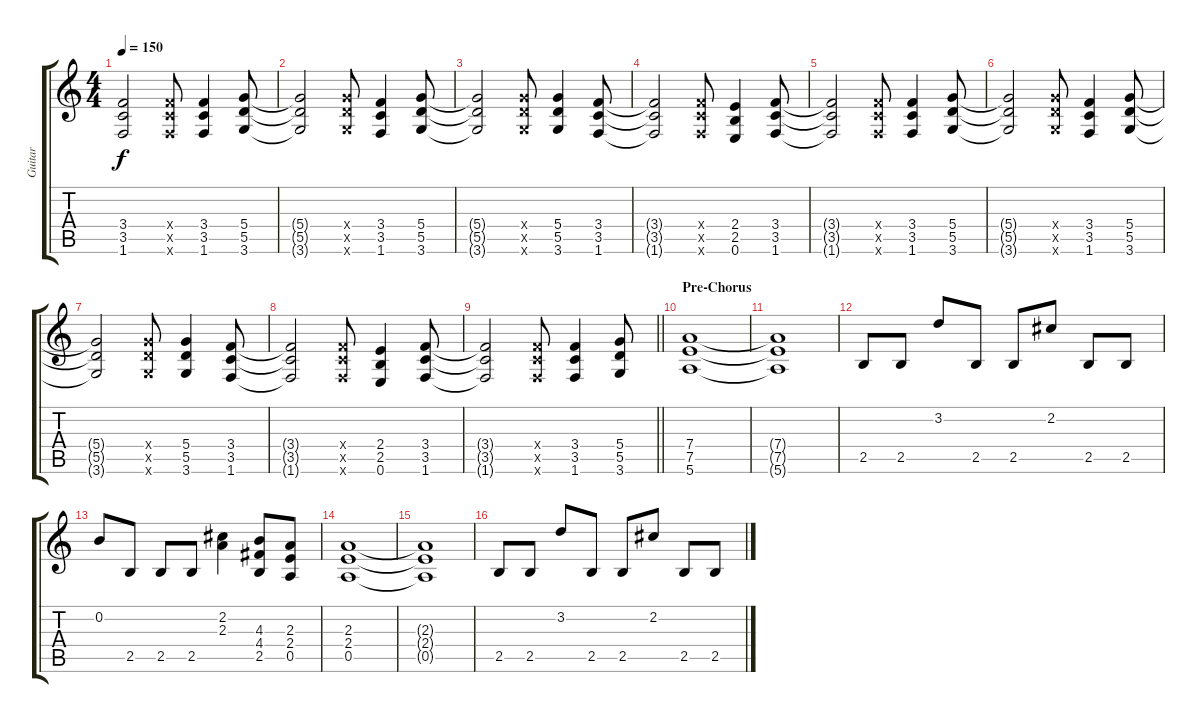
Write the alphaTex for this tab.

\track ("Guitar" "Guitar") {instrument overdrivenguitar}
\staff {score tabs}
\tuning (E4 B3 G3 D3 A2 E2) {hide}
\ts (4 4)
\tempo 150
\clef g2
\ks c
(3.4{t} 3.5{t} 1.6{t}).2{dy f} (3.4{x} 3.5{x} 1.6{x}).8 (3.4 3.5 1.6).4 (5.4 5.5 3.6).8 |
(5.4{t} 5.5{t} 3.6{t}).2 (5.4{x} 5.5{x} 3.6{x}).8 (3.4 3.5 1.6).4 (5.4 5.5 3.6).8 |
(5.4{t} 5.5{t} 3.6{t}).2 (5.4{x} 5.5{x} 3.6{x}).8 (5.4 5.5 3.6).4 (3.4 3.5 1.6).8 |
(3.4{t} 3.5{t} 1.6{t}).2 (3.4{x} 3.5{x} 1.6{x}).8 (2.4 2.5 0.6).4 (3.4 3.5 1.6).8 |
(3.4{t} 3.5{t} 1.6{t}).2 (3.4{x} 3.5{x} 1.6{x}).8 (3.4 3.5 1.6).4 (5.4 5.5 3.6).8 |
(5.4{t} 5.5{t} 3.6{t}).2 (5.4{x} 5.5{x} 3.6{x}).8 (3.4 3.5 1.6).4 (5.4 5.5 3.6).8 |
(5.4{t} 5.5{t} 3.6{t}).2 (5.4{x} 5.5{x} 3.6{x}).8 (5.4 5.5 3.6).4 (3.4 3.5 1.6).8 |
(3.4{t} 3.5{t} 1.6{t}).2 (3.4{x} 3.5{x} 1.6{x}).8 (2.4 2.5 0.6).4 (3.4 3.5 1.6).8 |
\barLineRight lightlight
(3.4{t} 3.5{t} 1.6{t}).2 (3.4{x} 3.5{x} 1.6{x}).8 (3.4 3.5 1.6).4 (5.4 5.5 3.6).8 |
\section ("" "Pre-Chorus")
(7.4 7.5 5.6).1 |
(7.4{t} 7.5{t} 5.6{t}).1 |
2.5.8 2.5.8 3.2.8 2.5.8 2.5.8 2.2.8 2.5.8 2.5.8 |
0.2.8 2.5.8 2.5.8 2.5.8 (2.2 2.3).4 (4.3 4.4 2.5).8 (2.3 2.4 0.5).8 |
(2.3 2.4 0.5).1 |
(2.3{t} 2.4{t} 0.5{t}).1 |
2.5.8 2.5.8 3.2.8 2.5.8 2.5.8 2.2.8 2.5.8 2.5.8
